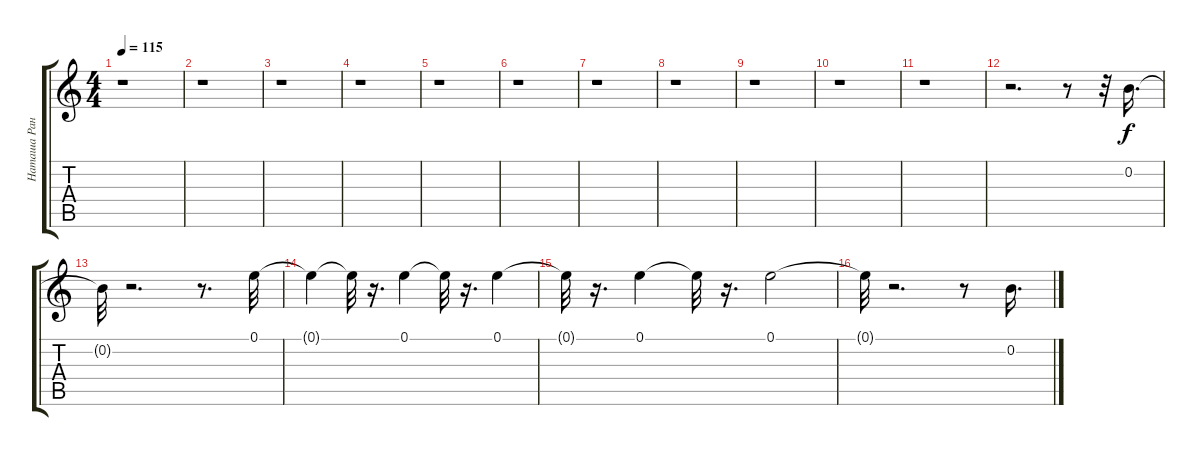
\track ("Наташа Ранетка" "Наташа Ран") {instrument distortionguitar}
\staff {score tabs}
\tuning (E4 B3 G3 D3 A2 E2) {hide}
\ts (4 4)
\tempo 115
\clef g2
\ks c
r.1{dy f} |
r.1 |
r.1 |
r.1 |
r.1 |
r.1 |
r.1 |
r.1 |
r.1 |
r.1 |
r.1 |
r.2{d} r.8 r.32 0.2.16{d} |
0.2{t}.32 r.2{d} r.8{d} 0.1.32 |
0.1{t}.4 0.1{t}.32 r.16{d} 0.1.4 0.1{t}.32 r.16{d} 0.1.4 |
0.1{t}.32 r.16{d} 0.1.4 0.1{t}.32 r.16{d} 0.1.2 |
0.1{t}.32 r.2{d} r.8 0.2.16{d}
